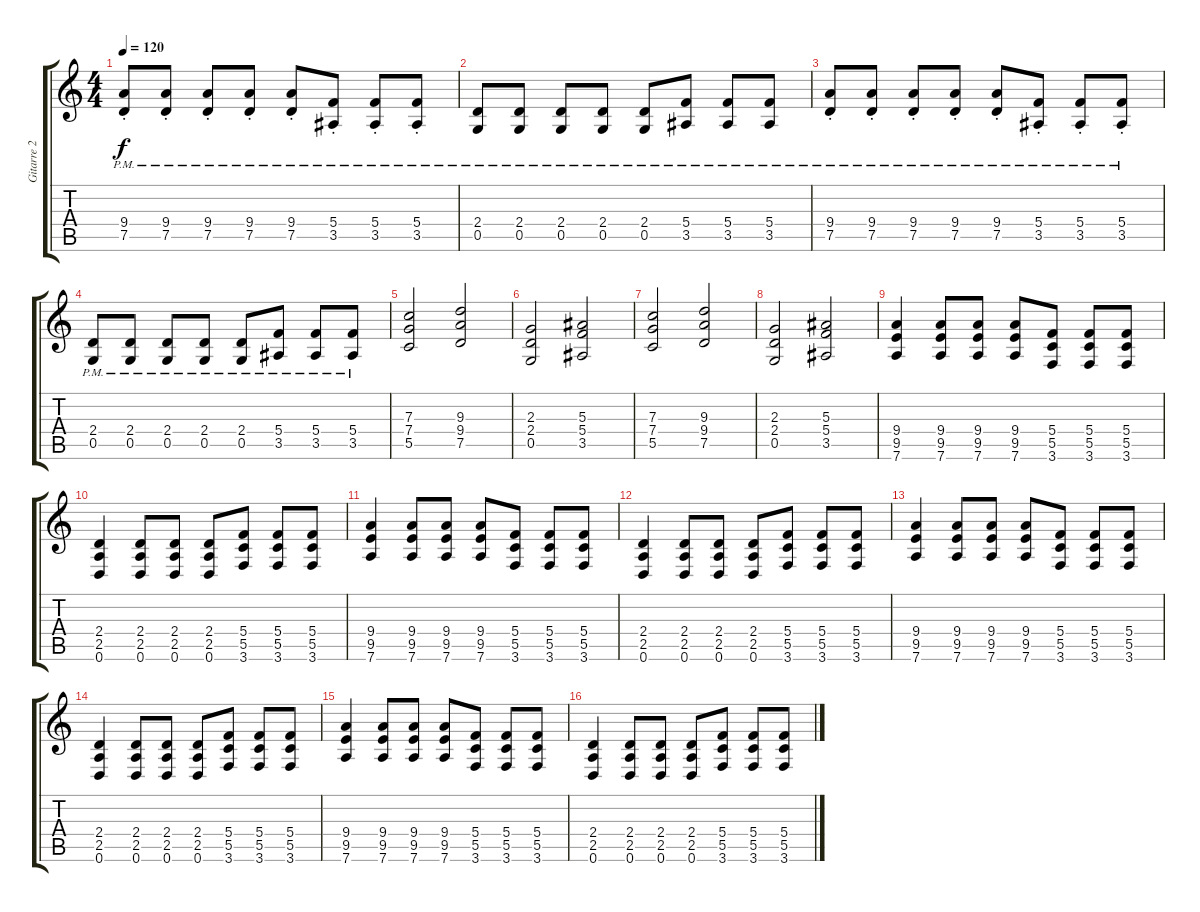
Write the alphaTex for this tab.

\track ("Gitarre 2" "Gitarre 2") {instrument distortionguitar}
\staff {score tabs}
\tuning (D4 A3 F3 C3 G2 D2) {hide}
\ts (4 4)
\tempo 120
\clef g2
\ks c
(9.4{pm st} 7.5{pm st}).8{dy f} (9.4{pm st} 7.5{pm st}).8 (9.4{pm st} 7.5{pm st}).8 (9.4{pm st} 7.5{pm st}).8 (9.4{pm st} 7.5{pm st}).8 (5.4{pm st} 3.5{pm st}).8 (5.4{pm st} 3.5{pm st}).8 (5.4{pm st} 3.5{pm st}).8 |
(2.4{pm} 0.5{pm}).8 (2.4{pm} 0.5{pm}).8 (2.4{pm} 0.5{pm}).8 (2.4{pm} 0.5{pm}).8 (2.4{pm} 0.5{pm}).8 (5.4{pm} 3.5{pm}).8 (5.4{pm} 3.5{pm}).8 (5.4{pm} 3.5{pm}).8 |
(9.4{pm st} 7.5{pm st}).8 (9.4{pm st} 7.5{pm st}).8 (9.4{pm st} 7.5{pm st}).8 (9.4{pm st} 7.5{pm st}).8 (9.4{pm st} 7.5{pm st}).8 (5.4{pm st} 3.5{pm st}).8 (5.4{pm st} 3.5{pm st}).8 (5.4{pm st} 3.5{pm st}).8 |
(2.4{pm} 0.5{pm}).8 (2.4{pm} 0.5{pm}).8 (2.4{pm} 0.5{pm}).8 (2.4{pm} 0.5{pm}).8 (2.4{pm} 0.5{pm}).8 (5.4{pm} 3.5{pm}).8 (5.4{pm} 3.5{pm}).8 (5.4{pm} 3.5{pm}).8 |
(7.3 7.4 5.5).2 (9.3 9.4 7.5).2 |
(2.3 2.4 0.5).2 (5.3 5.4 3.5).2 |
(7.3 7.4 5.5).2 (9.3 9.4 7.5).2 |
(2.3 2.4 0.5).2 (5.3 5.4 3.5).2 |
(9.4 9.5 7.6).4 (9.4 9.5 7.6).8 (9.4 9.5 7.6).8 (9.4 9.5 7.6).8 (5.4 5.5 3.6).8 (5.4 5.5 3.6).8 (5.4 5.5 3.6).8 |
(2.4 2.5 0.6).4 (2.4 2.5 0.6).8 (2.4 2.5 0.6).8 (2.4 2.5 0.6).8 (5.4 5.5 3.6).8 (5.4 5.5 3.6).8 (5.4 5.5 3.6).8 |
(9.4 9.5 7.6).4 (9.4 9.5 7.6).8 (9.4 9.5 7.6).8 (9.4 9.5 7.6).8 (5.4 5.5 3.6).8 (5.4 5.5 3.6).8 (5.4 5.5 3.6).8 |
(2.4 2.5 0.6).4 (2.4 2.5 0.6).8 (2.4 2.5 0.6).8 (2.4 2.5 0.6).8 (5.4 5.5 3.6).8 (5.4 5.5 3.6).8 (5.4 5.5 3.6).8 |
(9.4 9.5 7.6).4 (9.4 9.5 7.6).8 (9.4 9.5 7.6).8 (9.4 9.5 7.6).8 (5.4 5.5 3.6).8 (5.4 5.5 3.6).8 (5.4 5.5 3.6).8 |
(2.4 2.5 0.6).4 (2.4 2.5 0.6).8 (2.4 2.5 0.6).8 (2.4 2.5 0.6).8 (5.4 5.5 3.6).8 (5.4 5.5 3.6).8 (5.4 5.5 3.6).8 |
(9.4 9.5 7.6).4 (9.4 9.5 7.6).8 (9.4 9.5 7.6).8 (9.4 9.5 7.6).8 (5.4 5.5 3.6).8 (5.4 5.5 3.6).8 (5.4 5.5 3.6).8 |
(2.4 2.5 0.6).4 (2.4 2.5 0.6).8 (2.4 2.5 0.6).8 (2.4 2.5 0.6).8 (5.4 5.5 3.6).8 (5.4 5.5 3.6).8 (5.4 5.5 3.6).8
